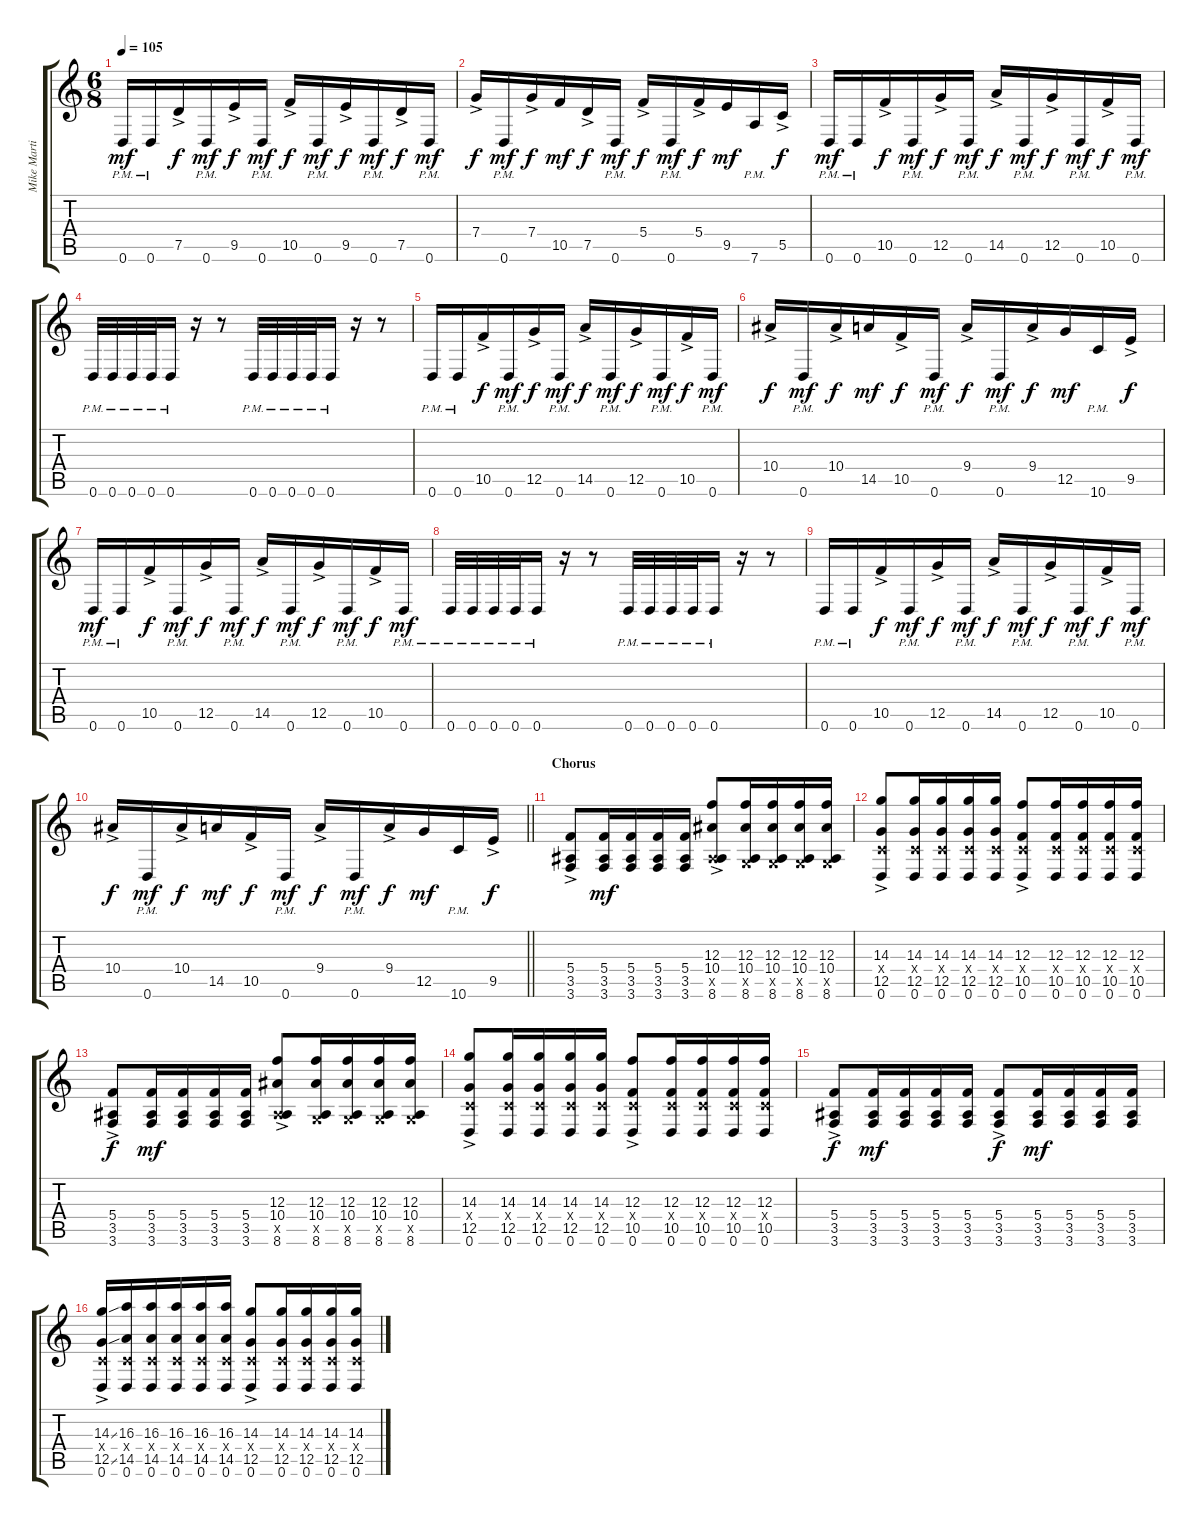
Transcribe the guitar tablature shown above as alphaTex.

\track ("Mike Martin" "Mike Marti") {instrument distortionguitar}
\staff {score tabs}
\tuning (D4 A3 F3 C3 G2 D2) {hide}
\ts (6 8)
\tempo 105
\clef g2
\ks c
0.6{pm}.16{dy mf} 0.6{pm}.16 7.5{ac}.16{dy f} 0.6{pm}.16{dy mf} 9.5{ac}.16{dy f} 0.6{pm}.16{dy mf} 10.5{ac}.16{dy f} 0.6{pm}.16{dy mf} 9.5{ac}.16{dy f} 0.6{pm}.16{dy mf} 7.5{ac}.16{dy f} 0.6{pm}.16{dy mf} |
7.4{ac}.16{dy f} 0.6{pm}.16{dy mf} 7.4{ac}.16{dy f} 10.5.16{dy mf} 7.5{ac}.16{dy f} 0.6{pm}.16{dy mf} 5.4{ac}.16{dy f} 0.6{pm}.16{dy mf} 5.4{ac}.16{dy f} 9.5.16{dy mf} 7.6{pm}.16 5.5{ac}.16{dy f} |
0.6{pm}.16{dy mf} 0.6{pm}.16 10.5{ac}.16{dy f} 0.6{pm}.16{dy mf} 12.5{ac}.16{dy f} 0.6{pm}.16{dy mf} 14.5{ac}.16{dy f} 0.6{pm}.16{dy mf} 12.5{ac}.16{dy f} 0.6{pm}.16{dy mf} 10.5{ac}.16{dy f} 0.6{pm}.16{dy mf} |
0.6{pm}.32 0.6{pm}.32 0.6{pm}.32 0.6{pm}.32 0.6{pm}.16 r.16 r.8 0.6{pm}.32 0.6{pm}.32 0.6{pm}.32 0.6{pm}.32 0.6{pm}.16 r.16 r.8 |
0.6{pm}.16 0.6{pm}.16 10.5{ac}.16{dy f} 0.6{pm}.16{dy mf} 12.5{ac}.16{dy f} 0.6{pm}.16{dy mf} 14.5{ac}.16{dy f} 0.6{pm}.16{dy mf} 12.5{ac}.16{dy f} 0.6{pm}.16{dy mf} 10.5{ac}.16{dy f} 0.6{pm}.16{dy mf} |
10.4{ac}.16{dy f} 0.6{pm}.16{dy mf} 10.4{ac}.16{dy f} 14.5.16{dy mf} 10.5{ac}.16{dy f} 0.6{pm}.16{dy mf} 9.4{ac}.16{dy f} 0.6{pm}.16{dy mf} 9.4{ac}.16{dy f} 12.5.16{dy mf} 10.6{pm}.16 9.5{ac}.16{dy f} |
0.6{pm}.16{dy mf} 0.6{pm}.16 10.5{ac}.16{dy f} 0.6{pm}.16{dy mf} 12.5{ac}.16{dy f} 0.6{pm}.16{dy mf} 14.5{ac}.16{dy f} 0.6{pm}.16{dy mf} 12.5{ac}.16{dy f} 0.6{pm}.16{dy mf} 10.5{ac}.16{dy f} 0.6{pm}.16{dy mf} |
0.6{pm}.32 0.6{pm}.32 0.6{pm}.32 0.6{pm}.32 0.6{pm}.16 r.16 r.8 0.6{pm}.32 0.6{pm}.32 0.6{pm}.32 0.6{pm}.32 0.6{pm}.16 r.16 r.8 |
0.6{pm}.16 0.6{pm}.16 10.5{ac}.16{dy f} 0.6{pm}.16{dy mf} 12.5{ac}.16{dy f} 0.6{pm}.16{dy mf} 14.5{ac}.16{dy f} 0.6{pm}.16{dy mf} 12.5{ac}.16{dy f} 0.6{pm}.16{dy mf} 10.5{ac}.16{dy f} 0.6{pm}.16{dy mf} |
\barLineRight lightlight
10.4{ac}.16{dy f} 0.6{pm}.16{dy mf} 10.4{ac}.16{dy f} 14.5.16{dy mf} 10.5{ac}.16{dy f} 0.6{pm}.16{dy mf} 9.4{ac}.16{dy f} 0.6{pm}.16{dy mf} 9.4{ac}.16{dy f} 12.5.16{dy mf} 10.6{pm}.16 9.5{ac}.16{dy f} |
\section ("" "Chorus")
(5.4{ac} 3.5{ac} 3.6{ac}).8 (5.4 3.5 3.6).16{dy mf} (5.4 3.5 3.6).16 (5.4 3.5 3.6).16 (5.4 3.5 3.6).16 (12.3{ac} 10.4{ac} 3.5{x} 8.6{ac}).8 (12.3 10.4 0.5{x} 8.6).16 (12.3 10.4 0.5{x} 8.6).16 (12.3 10.4 0.5{x} 8.6).16 (12.3 10.4 0.5{x} 8.6).16 |
(14.3{ac} 0.4{x} 12.5{ac} 0.6{ac}).8 (14.3 0.4{x} 12.5 0.6).16 (14.3 0.4{x} 12.5 0.6).16 (14.3 0.4{x} 12.5 0.6).16 (14.3 0.4{x} 12.5 0.6).16 (12.3{ac} 0.4{x} 10.5{ac} 0.6{ac}).8 (12.3 0.4{x} 10.5 0.6).16 (12.3 0.4{x} 10.5 0.6).16 (12.3 0.4{x} 10.5 0.6).16 (12.3 0.4{x} 10.5 0.6).16 |
(5.4{ac} 3.5{ac} 3.6{ac}).8{dy f} (5.4 3.5 3.6).16{dy mf} (5.4 3.5 3.6).16 (5.4 3.5 3.6).16 (5.4 3.5 3.6).16 (12.3{ac} 10.4{ac} 3.5{x} 8.6{ac}).8 (12.3 10.4 0.5{x} 8.6).16 (12.3 10.4 0.5{x} 8.6).16 (12.3 10.4 0.5{x} 8.6).16 (12.3 10.4 0.5{x} 8.6).16 |
(14.3{ac} 0.4{x} 12.5{ac} 0.6{ac}).8 (14.3 0.4{x} 12.5 0.6).16 (14.3 0.4{x} 12.5 0.6).16 (14.3 0.4{x} 12.5 0.6).16 (14.3 0.4{x} 12.5 0.6).16 (12.3{ac} 0.4{x} 10.5{ac} 0.6{ac}).8 (12.3 0.4{x} 10.5 0.6).16 (12.3 0.4{x} 10.5 0.6).16 (12.3 0.4{x} 10.5 0.6).16 (12.3 0.4{x} 10.5 0.6).16 |
(5.4{ac} 3.5{ac} 3.6{ac}).8{dy f} (5.4 3.5 3.6).16{dy mf} (5.4 3.5 3.6).16 (5.4 3.5 3.6).16 (5.4 3.5 3.6).16 (5.4{ac} 3.5{ac} 3.6{ac}).8{dy f} (5.4 3.5 3.6).16{dy mf} (5.4 3.5 3.6).16 (5.4 3.5 3.6).16 (5.4 3.5 3.6).16 |
(14.3{ss ac} 0.4{x} 12.5{ss ac} 0.6{ac}).16 (16.3 0.4{x} 14.5 0.6).16 (16.3 0.4{x} 14.5 0.6).16 (16.3 0.4{x} 14.5 0.6).16 (16.3 0.4{x} 14.5 0.6).16 (16.3 0.4{x} 14.5 0.6).16 (14.3{ac} 0.4{x} 12.5{ac} 0.6{ac}).8 (14.3 0.4{x} 12.5 0.6).16 (14.3 0.4{x} 12.5 0.6).16 (14.3 0.4{x} 12.5 0.6).16 (14.3 0.4{x} 12.5 0.6).16
